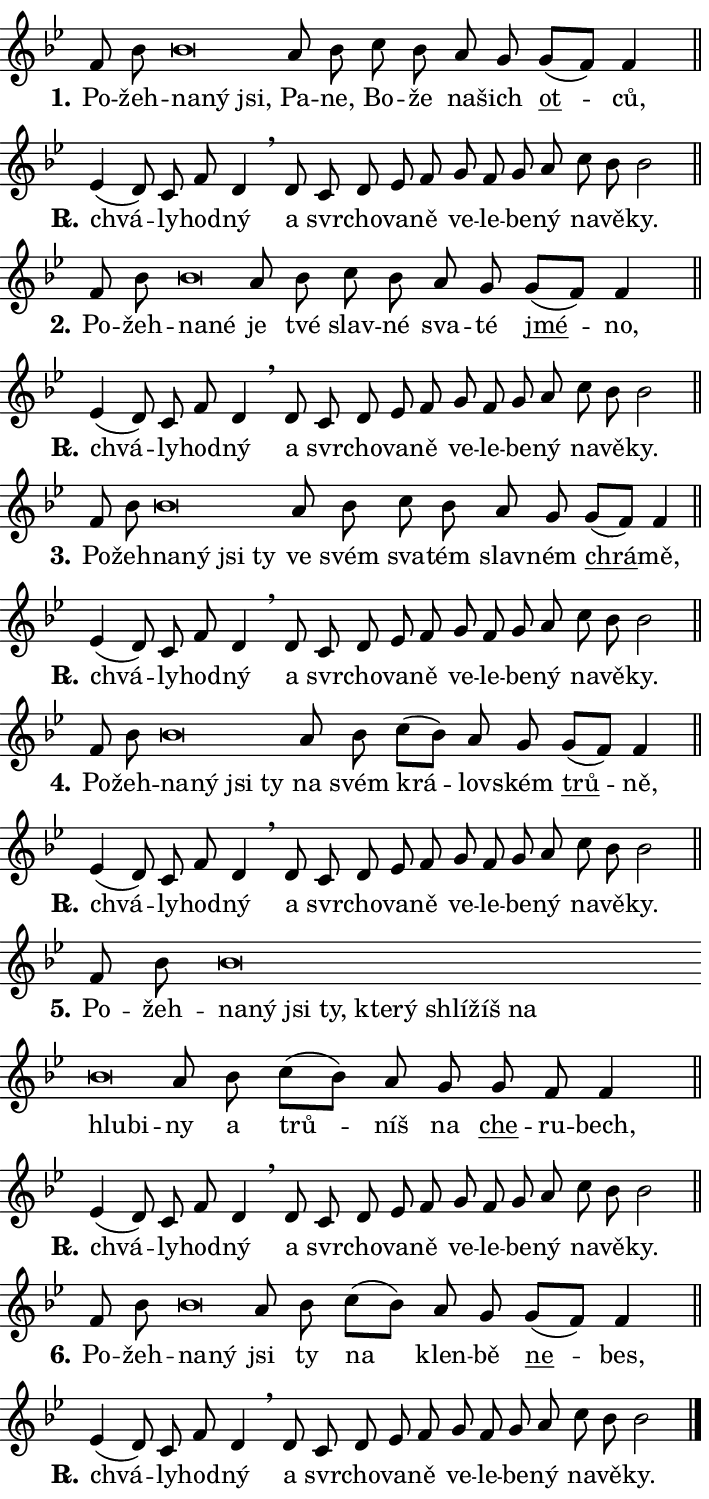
\version "2.24.0"
\header { tagline = "" }
\paper {
  indent = 0\cm
  top-margin = 0\cm
  right-margin = 0.13\cm % to fit lyric hyphens
  bottom-margin = 0\cm
  left-margin = 0\cm
  paper-width = 12\cm
  page-breaking = #ly:one-page-breaking
  system-system-spacing.basic-distance = #11
  score-system-spacing.basic-distance = #11
  ragged-last = ##f
}


%% Author: Thomas Morley
%% https://lists.gnu.org/archive/html/lilypond-user/2020-05/msg00002.html
#(define (line-position grob)
"Returns position of @var[grob} in current system:
   @code{'start}, if at first time-step
   @code{'end}, if at last time-step
   @code{'middle} otherwise
"
  (let* ((col (ly:item-get-column grob))
         (ln (ly:grob-object col 'left-neighbor))
         (rn (ly:grob-object col 'right-neighbor))
         (col-to-check-left (if (ly:grob? ln) ln col))
         (col-to-check-right (if (ly:grob? rn) rn col))
         (break-dir-left
           (and
             (ly:grob-property col-to-check-left 'non-musical #f)
             (ly:item-break-dir col-to-check-left)))
         (break-dir-right
           (and
             (ly:grob-property col-to-check-right 'non-musical #f)
             (ly:item-break-dir col-to-check-right))))
        (cond ((eqv? 1 break-dir-left) 'start)
              ((eqv? -1 break-dir-right) 'end)
              (else 'middle))))

#(define (tranparent-at-line-position vctor)
  (lambda (grob)
  "Relying on @code{line-position} select the relevant enry from @var{vctor}.
Used to determine transparency,"
    (case (line-position grob)
      ((end) (not (vector-ref vctor 0)))
      ((middle) (not (vector-ref vctor 1)))
      ((start) (not (vector-ref vctor 2))))))

noteHeadBreakVisibility =
#(define-music-function (break-visibility)(vector?)
"Makes @code{NoteHead}s transparent relying on @var{break-visibility}"
#{
  \override NoteHead.transparent =
    #(tranparent-at-line-position break-visibility)
#})

#(define delete-ledgers-for-transparent-note-heads
  (lambda (grob)
    "Reads whether a @code{NoteHead} is transparent.
If so this @code{NoteHead} is removed from @code{'note-heads} from
@var{grob}, which is supposed to be @code{LedgerLineSpanner}.
As a result ledgers are not printed for this @code{NoteHead}"
    (let* ((nhds-array (ly:grob-object grob 'note-heads))
           (nhds-list
             (if (ly:grob-array? nhds-array)
                 (ly:grob-array->list nhds-array)
                 '()))
           ;; Relies on the transparent-property being done before
           ;; Staff.LedgerLineSpanner.after-line-breaking is executed.
           ;; This is fragile ...
           (to-keep
             (remove
               (lambda (nhd)
                 (ly:grob-property nhd 'transparent #f))
               nhds-list)))
      ;; TODO find a better method to iterate over grob-arrays, similiar
      ;; to filter/remove etc for lists
      ;; For now rebuilt from scratch
      (set! (ly:grob-object grob 'note-heads)  '())
      (for-each
        (lambda (nhd)
          (ly:pointer-group-interface::add-grob grob 'note-heads nhd))
        to-keep))))

squashNotes = {
  \override NoteHead.X-extent = #'(-0.2 . 0.2)
  \override NoteHead.Y-extent = #'(-0.75 . 0)
  \override NoteHead.stencil =
    #(lambda (grob)
       (let ((pos (ly:grob-property grob 'staff-position)))
         (begin
           (if (< pos -7) (display "ERROR: Lower brevis then expected\n") (display ""))
           (if (<= pos -6) ly:text-interface::print ly:note-head::print))))
}
unSquashNotes = {
  \revert NoteHead.X-extent
  \revert NoteHead.Y-extent
  \revert NoteHead.stencil
}

hideNotes = \noteHeadBreakVisibility #begin-of-line-visible
unHideNotes = \noteHeadBreakVisibility #all-visible

% work-around for resetting accidentals
% https://lilypond.org/doc/v2.23/Documentation/notation/displaying-rhythms#unmetered-music
cadenzaMeasure = {
  \cadenzaOff
  \partial 1024 s1024
  \cadenzaOn
}

#(define-markup-command (accent layout props text) (markup?)
  "Underline accented syllable"
  (interpret-markup layout props
    #{\markup \override #'(offset . 4.3) \underline { #text }#}))

responsum = \markup \concat {
  "R" \hspace #-1.05 \path #0.1 #'((moveto 0 0.07) (lineto 0.9 0.8)) \hspace #0.05 "."
}

spaceSize = #0.6828661417322834 % exact space size for TeX Gyre Schola

\layout {
  \context {
    \Staff
    \remove "Time_signature_engraver"
    \override LedgerLineSpanner.after-line-breaking = #delete-ledgers-for-transparent-note-heads
  }
  \context {
    \Lyrics {
      \override LyricSpace.minimum-distance = \spaceSize
      \override LyricText.font-name = #"TeX Gyre Schola"
      \override LyricText.font-size = 1
      \override StanzaNumber.font-name = #"TeX Gyre Schola Bold"
      \override StanzaNumber.font-size = 1
    }
  }
  \context {
    \Score 
    \override NoteHead.text =
      #(lambda (grob) 
        (let ((pos (ly:grob-property grob 'staff-position)))
          #{\markup {
            \combine
              \halign #-0.55 \raise #(if (= pos -6) 0 0.5) \override #'(thickness . 2) \draw-line #'(3.2 . 0)
              \musicglyph "noteheads.sM1"
          }#}))
  }
}

% magnetic-lyrics.ily
%
%   written by
%     Jean Abou Samra <jean@abou-samra.fr>
%     Werner Lemberg <wl@gnu.org>
%
%   adapted by
%     Jiri Hon <jiri.hon@gmail.com>
%
% Version 2022-Apr-15

% https://www.mail-archive.com/lilypond-user@gnu.org/msg149350.html

#(define (Left_hyphen_pointer_engraver context)
   "Collect syllable-hyphen-syllable occurrences in lyrics and store
them in properties.  This engraver only looks to the left.  For
example, if the lyrics input is @code{foo -- bar}, it does the
following.

@itemize @bullet
@item
Set the @code{text} property of the @code{LyricHyphen} grob between
@q{foo} and @q{bar} to @code{foo}.

@item
Set the @code{left-hyphen} property of the @code{LyricText} grob with
text @q{foo} to the @code{LyricHyphen} grob between @q{foo} and
@q{bar}.
@end itemize

Use this auxiliary engraver in combination with the
@code{lyric-@/text::@/apply-@/magnetic-@/offset!} hook."
   (let ((hyphen #f)
         (text #f))
     (make-engraver
      (acknowledgers
       ((lyric-syllable-interface engraver grob source-engraver)
        (set! text grob)))
      (end-acknowledgers
       ((lyric-hyphen-interface engraver grob source-engraver)
        ;(when (not (grob::has-interface grob 'lyric-space-interface))
          (set! hyphen grob)));)
      ((stop-translation-timestep engraver)
       (when (and text hyphen)
         (ly:grob-set-object! text 'left-hyphen hyphen))
       (set! text #f)
       (set! hyphen #f)))))

#(define (lyric-text::apply-magnetic-offset! grob)
   "If the space between two syllables is less than the value in
property @code{LyricText@/.details@/.squash-threshold}, move the right
syllable to the left so that it gets concatenated with the left
syllable.

Use this function as a hook for
@code{LyricText@/.after-@/line-@/breaking} if the
@code{Left_@/hyphen_@/pointer_@/engraver} is active."
   (let ((hyphen (ly:grob-object grob 'left-hyphen #f)))
     (when hyphen
       (let ((left-text (ly:spanner-bound hyphen LEFT)))
         (when (grob::has-interface left-text 'lyric-syllable-interface)
           (let* ((common (ly:grob-common-refpoint grob left-text X))
                  (this-x-ext (ly:grob-extent grob common X))
                  (left-x-ext
                   (begin
                     ;; Trigger magnetism for left-text.
                     (ly:grob-property left-text 'after-line-breaking)
                     (ly:grob-extent left-text common X)))
                  ;; `delta` is the gap width between two syllables.
                  (delta (- (interval-start this-x-ext)
                            (interval-end left-x-ext)))
                  (details (ly:grob-property grob 'details))
                  (threshold (assoc-get 'squash-threshold details 0.2)))
             (when (< delta threshold)
               (let* (;; We have to manipulate the input text so that
                      ;; ligatures crossing syllable boundaries are not
                      ;; disabled.  For languages based on the Latin
                      ;; script this is essentially a beautification.
                      ;; However, for non-Western scripts it can be a
                      ;; necessity.
                      (lt (ly:grob-property left-text 'text))
                      (rt (ly:grob-property grob 'text))
                      (is-space (grob::has-interface hyphen 'lyric-space-interface))
                      (space (if is-space " " ""))
                      (extra-delta (if is-space spaceSize 0))
                      ;; Append new syllable.
                      (ltrt-space (if (and (string? lt) (string? rt))
                                (string-append lt space rt)
                                (make-concat-markup (list lt space rt))))
                      ;; Right-align `ltrt` to the right side.
                      (ltrt-space-markup (grob-interpret-markup
                               grob
                               (make-translate-markup
                                (cons (interval-length this-x-ext) 0)
                                (make-right-align-markup ltrt-space)))))
                 (begin
                   ;; Don't print `left-text`.
                   (ly:grob-set-property! left-text 'stencil #f)
                   ;; Set text and stencil (which holds all collected
                   ;; syllables so far) and shift it to the left.
                   (ly:grob-set-property! grob 'text ltrt-space)
                   (ly:grob-set-property! grob 'stencil ltrt-space-markup)
                   (ly:grob-translate-axis! grob (- (- delta extra-delta)) X))))))))))


#(define (lyric-hyphen::displace-bounds-first grob)
   ;; Make very sure this callback isn't triggered too early.
   (let ((left (ly:spanner-bound grob LEFT))
         (right (ly:spanner-bound grob RIGHT)))
     (ly:grob-property left 'after-line-breaking)
     (ly:grob-property right 'after-line-breaking)
     (ly:lyric-hyphen::print grob)))

squashThreshold = #0.4

\layout {
  \context {
    \Lyrics
    \consists #Left_hyphen_pointer_engraver
    \override LyricText.after-line-breaking =
      #lyric-text::apply-magnetic-offset!
    \override LyricHyphen.stencil = #lyric-hyphen::displace-bounds-first
    \override LyricText.details.squash-threshold = \squashThreshold
    \override LyricHyphen.minimum-distance = 0
    \override LyricHyphen.minimum-length = \squashThreshold
  }
}

squashText = \override LyricText.details.squash-threshold = 9999
unSquashText = \override LyricText.details.squash-threshold = \squashThreshold

leftText = \override LyricText.self-alignment-X = #LEFT
unLeftText = \revert LyricText.self-alignment-X

starOffset = #(lambda (grob) 
                (let ((x_offset (ly:self-alignment-interface::aligned-on-x-parent grob)))
                  (if (= x_offset 0) 0 (+ x_offset 1.2))))

star = #(define-music-function (syllable)(string?)
"Append star separator at the end of a syllable"
#{
  \once \override LyricText.X-offset = #starOffset
  \lyricmode { \markup {
    #syllable
    \override #'((font-name . "TeX Gyre Schola Bold")) \hspace #0.2 \lower #0.65 \larger "*"
  } }
#})

starAccent = #(define-music-function (syllable)(string?)
"Append star separator at the end of a syllable and make accent"
#{
  \once \override LyricText.X-offset = #starOffset
  \lyricmode { \markup {
    \accent #syllable
    \override #'((font-name . "TeX Gyre Schola Bold")) \hspace #0.2 \lower #0.65 \larger "*"
  } }
#})

breath = #(define-music-function (syllable)(string?)
"Append breathing indicator at the end of a syllable"
#{
  \lyricmode { \markup { #syllable "+" } }
#})

optionalBreath = #(define-music-function (syllable)(string?)
"Append optional breathing indicator at the end of a syllable"
#{
  \lyricmode { \markup { #syllable "(+)" } }
#})


\score {
    <<
        \new Voice = "melody" { \cadenzaOn \key bes \major \relative { f'8 bes \bar "" \squashNotes bes\breve*1/16 \hideNotes \breve*1/16 \breve*1/16 \bar "" \unHideNotes \unSquashNotes a8 bes \bar "" c8 bes a g \bar "" g[( f)] f4 \cadenzaMeasure \bar "||" \break } }
        \new Lyrics \lyricsto "melody" { \lyricmode { \set stanza = "1."
Po -- žeh -- \leftText na -- \squashText ný jsi, \unLeftText \unSquashText Pa -- ne, Bo -- že na -- šich \markup \accent ot -- ců, } }
    >>
    \layout {}
}

\score {
    <<
        \new Voice = "melody" { \cadenzaOn \key bes \major \relative { es'4( d8)] c f d4 \breathe d8 c d \bar "" es f \bar "" g f \bar "" g a \bar "" c bes bes2 \cadenzaMeasure \bar "||" \break } }
        \new Lyrics \lyricsto "melody" { \lyricmode { \set stanza = \responsum
chvá -- ly -- hod -- ný a svr -- cho -- va -- ně ve -- le -- be -- ný na -- vě -- ky. } }
    >>
    \layout {}
}

\score {
    <<
        \new Voice = "melody" { \cadenzaOn \key bes \major \relative { f'8 bes \bar "" \squashNotes bes\breve*1/16 \hideNotes \breve*1/16 \bar "" \unHideNotes \unSquashNotes a8 bes \bar "" c8 bes a g \bar "" g[( f)] f4 \cadenzaMeasure \bar "||" \break } }
        \new Lyrics \lyricsto "melody" { \lyricmode { \set stanza = "2."
Po -- žeh -- \leftText na -- \squashText né \unLeftText \unSquashText je tvé slav -- né sva -- té \markup \accent jmé -- no, } }
    >>
    \layout {}
}

\score {
    <<
        \new Voice = "melody" { \cadenzaOn \key bes \major \relative { es'4( d8)] c f d4 \breathe d8 c d \bar "" es f \bar "" g f \bar "" g a \bar "" c bes bes2 \cadenzaMeasure \bar "||" \break } }
        \new Lyrics \lyricsto "melody" { \lyricmode { \set stanza = \responsum
chvá -- ly -- hod -- ný a svr -- cho -- va -- ně ve -- le -- be -- ný na -- vě -- ky. } }
    >>
    \layout {}
}

\score {
    <<
        \new Voice = "melody" { \cadenzaOn \key bes \major \relative { f'8 bes \bar "" \squashNotes bes\breve*1/16 \hideNotes \breve*1/16 \bar "" \breve*1/16 \breve*1/16 \bar "" \unHideNotes \unSquashNotes a8 bes \bar "" c8 bes a g \bar "" g[( f)] f4 \cadenzaMeasure \bar "||" \break } }
        \new Lyrics \lyricsto "melody" { \lyricmode { \set stanza = "3."
Po -- žeh -- \leftText na -- \squashText ný jsi ty \unLeftText \unSquashText ve svém sva -- tém slav -- ném \markup \accent chrá -- mě, } }
    >>
    \layout {}
}

\score {
    <<
        \new Voice = "melody" { \cadenzaOn \key bes \major \relative { es'4( d8)] c f d4 \breathe d8 c d \bar "" es f \bar "" g f \bar "" g a \bar "" c bes bes2 \cadenzaMeasure \bar "||" \break } }
        \new Lyrics \lyricsto "melody" { \lyricmode { \set stanza = \responsum
chvá -- ly -- hod -- ný a svr -- cho -- va -- ně ve -- le -- be -- ný na -- vě -- ky. } }
    >>
    \layout {}
}

\score {
    <<
        \new Voice = "melody" { \cadenzaOn \key bes \major \relative { f'8 bes \bar "" \squashNotes bes\breve*1/16 \hideNotes \breve*1/16 \bar "" \breve*1/16 \breve*1/16 \bar "" \unHideNotes \unSquashNotes a8 bes \bar "" c8[( bes)] a g \bar "" g[( f)] f4 \cadenzaMeasure \bar "||" \break } }
        \new Lyrics \lyricsto "melody" { \lyricmode { \set stanza = "4."
Po -- žeh -- \leftText na -- \squashText ný jsi ty \unLeftText \unSquashText na svém krá -- lov -- ském \markup \accent trů -- ně, } }
    >>
    \layout {}
}

\score {
    <<
        \new Voice = "melody" { \cadenzaOn \key bes \major \relative { es'4( d8)] c f d4 \breathe d8 c d \bar "" es f \bar "" g f \bar "" g a \bar "" c bes bes2 \cadenzaMeasure \bar "||" \break } }
        \new Lyrics \lyricsto "melody" { \lyricmode { \set stanza = \responsum
chvá -- ly -- hod -- ný a svr -- cho -- va -- ně ve -- le -- be -- ný na -- vě -- ky. } }
    >>
    \layout {}
}

\score {
    <<
        \new Voice = "melody" { \cadenzaOn \key bes \major \relative { f'8 bes \bar "" \squashNotes bes\breve*1/16 \hideNotes \breve*1/16 \bar "" \breve*1/16 \bar "" \breve*1/16 \bar "" \breve*1/16 \bar "" \breve*1/16 \bar "" \breve*1/16 \bar "" \breve*1/16 \bar "" \breve*1/16 \bar "" \breve*1/16 \breve*1/16 \bar "" \unHideNotes \unSquashNotes a8 bes \bar "" c8[( bes)] a g \bar "" g f f4 \cadenzaMeasure \bar "||" \break } }
        \new Lyrics \lyricsto "melody" { \lyricmode { \set stanza = "5."
Po -- žeh -- \leftText na -- \squashText ný jsi ty, kte -- rý shlí -- žíš na hlu -- bi -- \unLeftText \unSquashText ny a trů -- níš na \markup \accent che -- ru -- bech, } }
    >>
    \layout {}
}

\score {
    <<
        \new Voice = "melody" { \cadenzaOn \key bes \major \relative { es'4( d8)] c f d4 \breathe d8 c d \bar "" es f \bar "" g f \bar "" g a \bar "" c bes bes2 \cadenzaMeasure \bar "||" \break } }
        \new Lyrics \lyricsto "melody" { \lyricmode { \set stanza = \responsum
chvá -- ly -- hod -- ný a svr -- cho -- va -- ně ve -- le -- be -- ný na -- vě -- ky. } }
    >>
    \layout {}
}

\score {
    <<
        \new Voice = "melody" { \cadenzaOn \key bes \major \relative { f'8 bes \bar "" \squashNotes bes\breve*1/16 \hideNotes \breve*1/16 \bar "" \unHideNotes \unSquashNotes a8 bes \bar "" c8[( bes)] a g \bar "" g[( f)] f4 \cadenzaMeasure \bar "||" \break } }
        \new Lyrics \lyricsto "melody" { \lyricmode { \set stanza = "6."
Po -- žeh -- \leftText na -- \squashText ný \unLeftText \unSquashText jsi ty na klen -- bě \markup \accent ne -- bes, } }
    >>
    \layout {}
}

\score {
    <<
        \new Voice = "melody" { \cadenzaOn \key bes \major \relative { es'4( d8)] c f d4 \breathe d8 c d \bar "" es f \bar "" g f \bar "" g a \bar "" c bes bes2 \cadenzaMeasure \bar "||" \break } \bar "|." }
        \new Lyrics \lyricsto "melody" { \lyricmode { \set stanza = \responsum
chvá -- ly -- hod -- ný a svr -- cho -- va -- ně ve -- le -- be -- ný na -- vě -- ky. } }
    >>
    \layout {}
}
